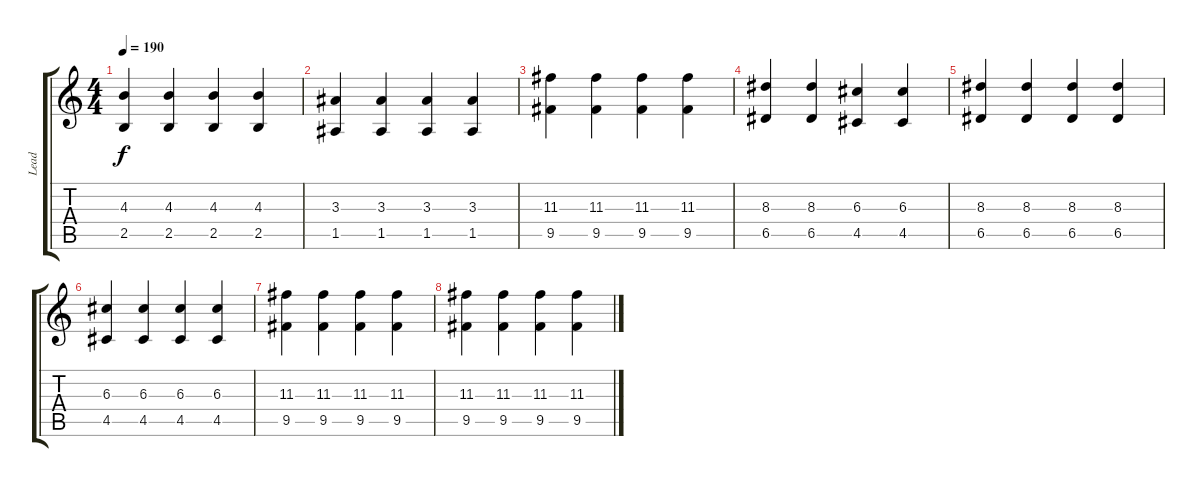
\track ("Lead" "Lead") {instrument acousticguitarsteel}
\staff {score tabs}
\tuning (E4 B3 G3 D3 A2 E2) {hide}
\ts (4 4)
\tempo 190
\clef g2
\ks c
(4.3 2.5).4{dy f} (4.3 2.5).4 (4.3 2.5).4 (4.3 2.5).4 |
(3.3 1.5).4 (3.3 1.5).4 (3.3 1.5).4 (3.3 1.5).4 |
(11.3 9.5).4 (11.3 9.5).4 (11.3 9.5).4 (11.3 9.5).4 |
(8.3 6.5).4 (8.3 6.5).4 (6.3 4.5).4 (6.3 4.5).4 |
(8.3 6.5).4 (8.3 6.5).4 (8.3 6.5).4 (8.3 6.5).4 |
(6.3 4.5).4 (6.3 4.5).4 (6.3 4.5).4 (6.3 4.5).4 |
(11.3 9.5).4 (11.3 9.5).4 (11.3 9.5).4 (11.3 9.5).4 |
(11.3 9.5).4 (11.3 9.5).4 (11.3 9.5).4 (11.3 9.5).4
